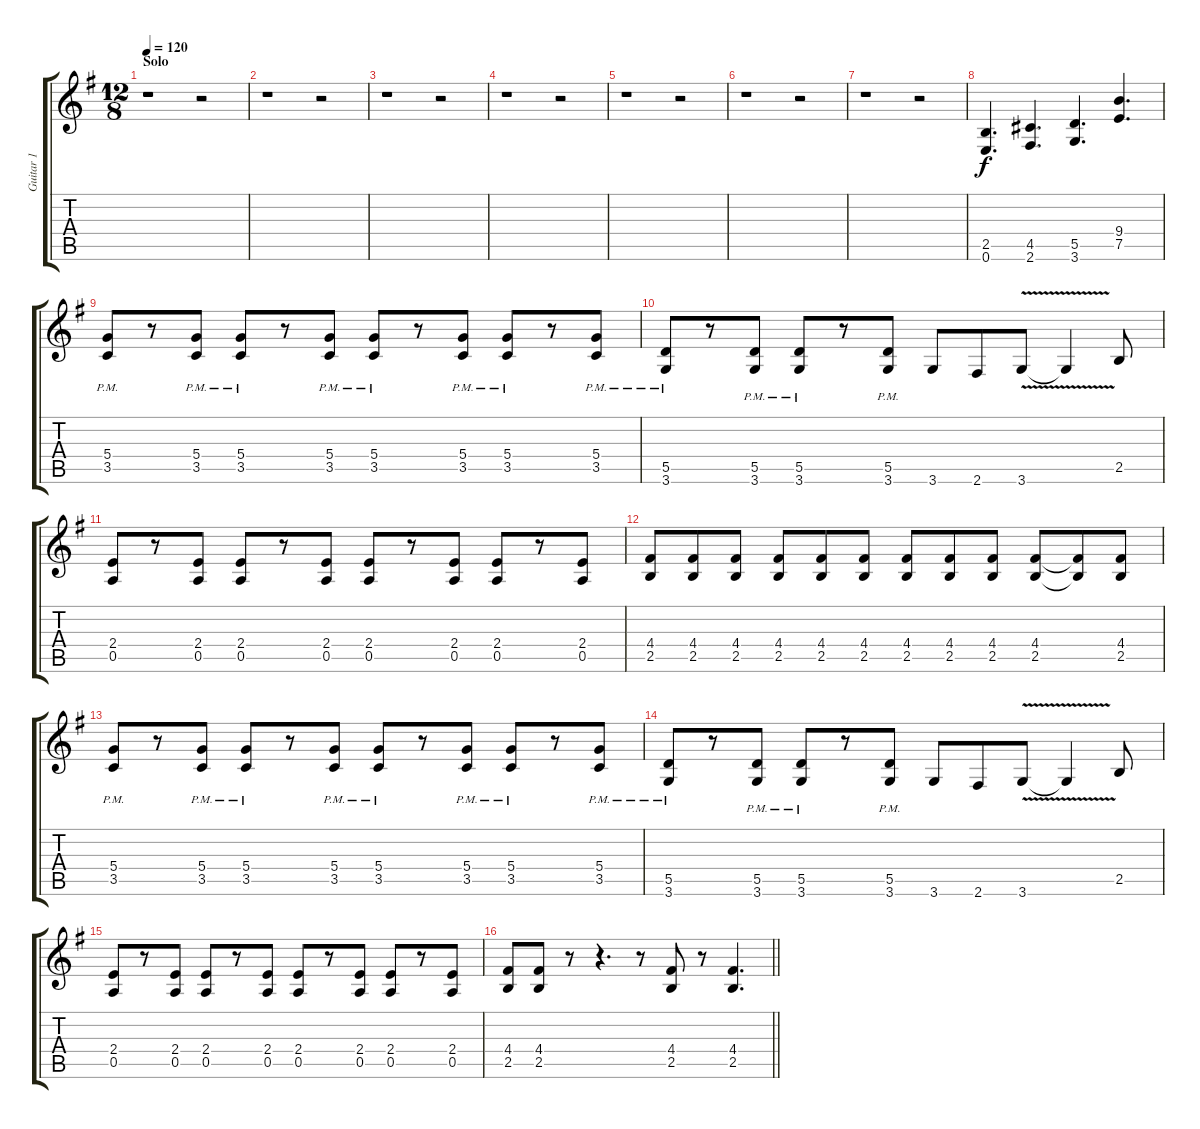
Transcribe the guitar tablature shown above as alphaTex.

\track ("Guitar 1" "Guitar 1") {instrument overdrivenguitar}
\staff {score tabs}
\tuning (E4 B3 G3 D3 A2 E2) {hide}
\ts (12 8)
\section ("" "Solo")
\tempo 120
\clef g2
\ks eminor
r.1{dy f} r.2 |
r.1 r.2 |
r.1 r.2 |
r.1 r.2 |
r.1 r.2 |
r.1 r.2 |
r.1 r.2 |
(2.5 0.6).4{d} (4.5 2.6).4{d} (5.5 3.6).4{d} (9.4 7.5).4{d} |
(5.4{pm} 3.5{pm}).8 r.8 (5.4{pm} 3.5{pm}).8 (5.4{pm} 3.5{pm}).8 r.8 (5.4{pm} 3.5{pm}).8 (5.4{pm} 3.5{pm}).8 r.8 (5.4{pm} 3.5{pm}).8 (5.4{pm} 3.5{pm}).8 r.8 (5.4{pm} 3.5{pm}).8 |
(5.5{pm} 3.6{pm}).8 r.8 (5.5{pm} 3.6{pm}).8 (5.5{pm} 3.6{pm}).8 r.8 (5.5{pm} 3.6{pm}).8 3.6.8 2.6.8 3.6{v}.8 3.6{t}.4 2.5.8 |
(2.4 0.5).8 r.8 (2.4 0.5).8 (2.4 0.5).8 r.8 (2.4 0.5).8 (2.4 0.5).8 r.8 (2.4 0.5).8 (2.4 0.5).8 r.8 (2.4 0.5).8 |
(4.4 2.5).8 (4.4 2.5).8 (4.4 2.5).8 (4.4 2.5).8 (4.4 2.5).8 (4.4 2.5).8 (4.4 2.5).8 (4.4 2.5).8 (4.4 2.5).8 (4.4 2.5).8 (4.4{t} 2.5{t}).8 (4.4 2.5).8 |
(5.4{pm} 3.5{pm}).8 r.8 (5.4{pm} 3.5{pm}).8 (5.4{pm} 3.5{pm}).8 r.8 (5.4{pm} 3.5{pm}).8 (5.4{pm} 3.5{pm}).8 r.8 (5.4{pm} 3.5{pm}).8 (5.4{pm} 3.5{pm}).8 r.8 (5.4{pm} 3.5{pm}).8 |
(5.5{pm} 3.6{pm}).8 r.8 (5.5{pm} 3.6{pm}).8 (5.5{pm} 3.6{pm}).8 r.8 (5.5{pm} 3.6{pm}).8 3.6.8 2.6.8 3.6{v}.8 3.6{t}.4 2.5.8 |
(2.4 0.5).8 r.8 (2.4 0.5).8 (2.4 0.5).8 r.8 (2.4 0.5).8 (2.4 0.5).8 r.8 (2.4 0.5).8 (2.4 0.5).8 r.8 (2.4 0.5).8 |
\barLineRight lightlight
(4.4 2.5).8 (4.4 2.5).8 r.8 r.4{d} r.8 (4.4 2.5).8 r.8 (4.4 2.5).4{d}
